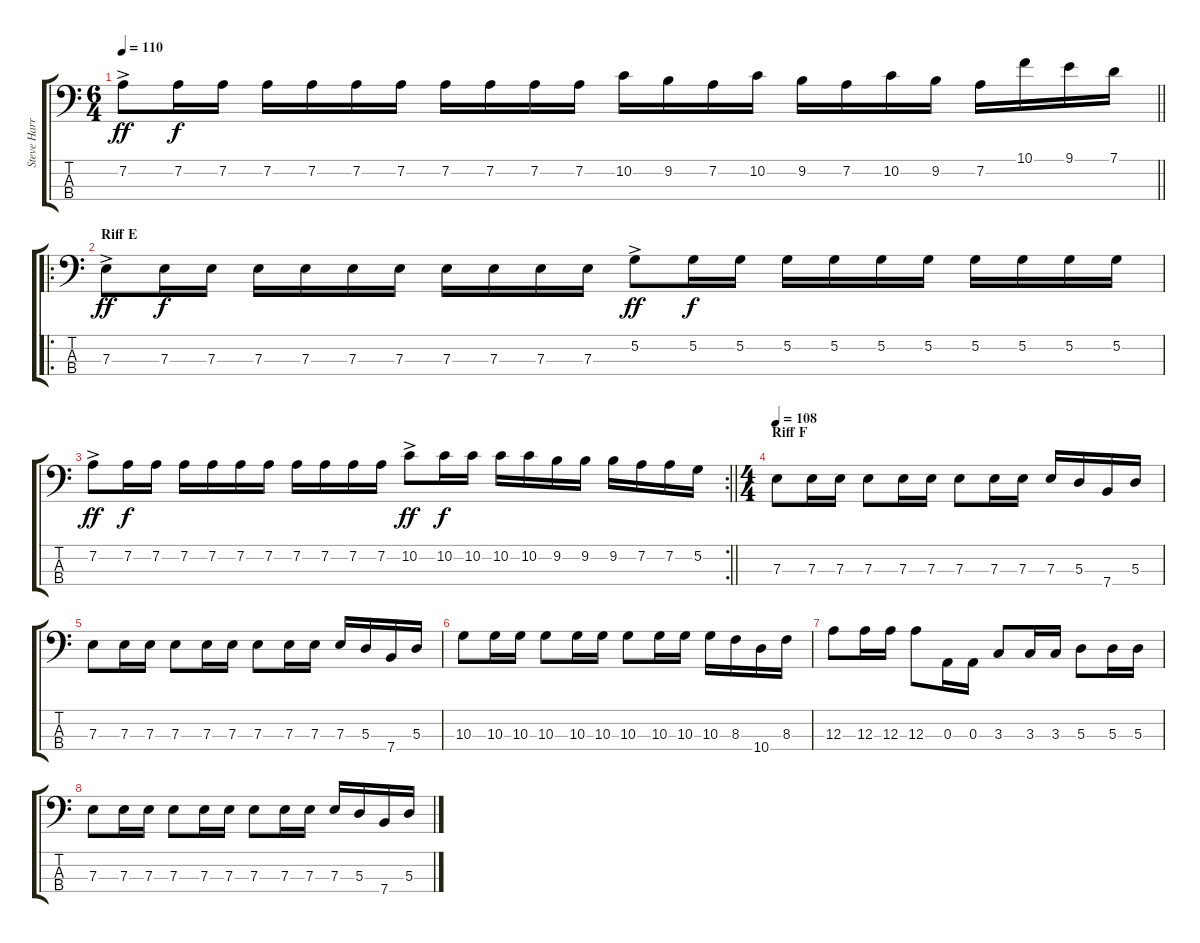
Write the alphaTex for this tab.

\track ("Steve Harris" "Steve Harr") {instrument electricbassfinger}
\staff {score tabs}
\tuning (G2 D2 A1 E1) {hide}
\ts (6 4)
\tempo 110
\clef f4
\barLineRight lightlight
\ks c
7.2{ac}.8{dy ff} 7.2.16{dy f} 7.2.16 7.2.16 7.2.16 7.2.16 7.2.16 7.2.16 7.2.16 7.2.16 7.2.16 10.2.16 9.2.16 7.2.16 10.2.16 9.2.16 7.2.16 10.2.16 9.2.16 7.2.16 10.1.16 9.1.16 7.1.16 |
\ro
\section ("" "Riff E")
7.3{ac}.8{dy ff} 7.3.16{dy f} 7.3.16 7.3.16 7.3.16 7.3.16 7.3.16 7.3.16 7.3.16 7.3.16 7.3.16 5.2{ac}.8{dy ff} 5.2.16{dy f} 5.2.16 5.2.16 5.2.16 5.2.16 5.2.16 5.2.16 5.2.16 5.2.16 5.2.16 |
\rc 2
\barLineRight lightlight
7.2{ac}.8{dy ff} 7.2.16{dy f} 7.2.16 7.2.16 7.2.16 7.2.16 7.2.16 7.2.16 7.2.16 7.2.16 7.2.16 10.2{ac}.8{dy ff} 10.2.16{dy f} 10.2.16 10.2.16 10.2.16 9.2.16 9.2.16 9.2.16 7.2.16 7.2.16 5.2.16 |
\ts (4 4)
\section ("" "Riff F")
\tempo 108
7.3.8 7.3.16 7.3.16 7.3.8 7.3.16 7.3.16 7.3.8 7.3.16 7.3.16 7.3.16 5.3.16 7.4.16 5.3.16 |
7.3.8 7.3.16 7.3.16 7.3.8 7.3.16 7.3.16 7.3.8 7.3.16 7.3.16 7.3.16 5.3.16 7.4.16 5.3.16 |
10.3.8 10.3.16 10.3.16 10.3.8 10.3.16 10.3.16 10.3.8 10.3.16 10.3.16 10.3.16 8.3.16 10.4.16 8.3.16 |
12.3.8 12.3.16 12.3.16 12.3.8 0.3.16 0.3.16 3.3.8 3.3.16 3.3.16 5.3.8 5.3.16 5.3.16 |
7.3.8 7.3.16 7.3.16 7.3.8 7.3.16 7.3.16 7.3.8 7.3.16 7.3.16 7.3.16 5.3.16 7.4.16 5.3.16
